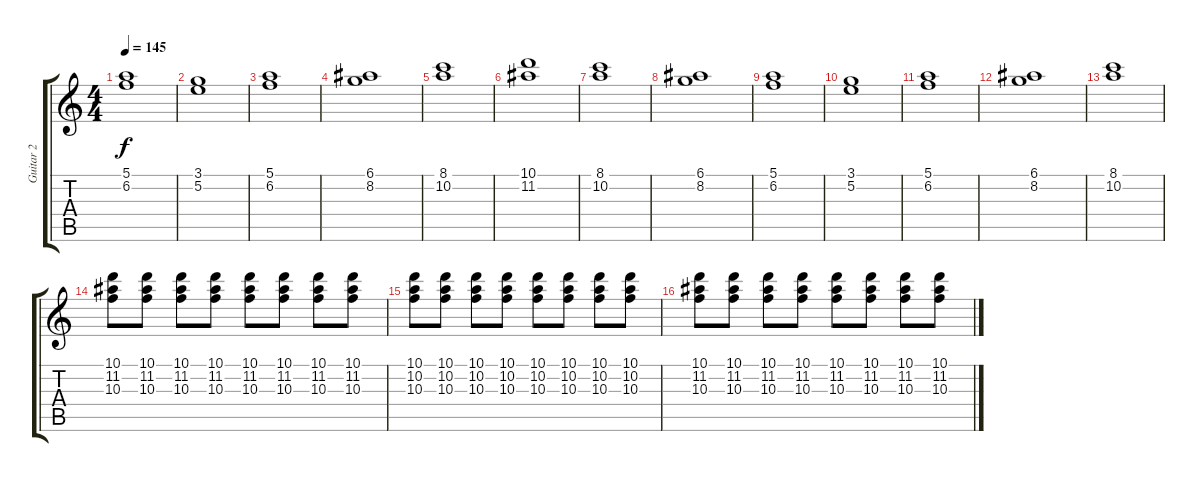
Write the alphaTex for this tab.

\track ("Guitar 2" "Guitar 2") {instrument overdrivenguitar}
\staff {score tabs}
\tuning (E4 B3 G3 D3 A2 E2) {hide}
\ts (4 4)
\tempo 145
\clef g2
\ks c
(5.1 6.2).1{dy f} |
(3.1 5.2).1 |
(5.1 6.2).1 |
(6.1 8.2).1 |
(8.1 10.2).1 |
(10.1 11.2).1 |
(8.1 10.2).1 |
(6.1 8.2).1 |
(5.1 6.2).1 |
(3.1 5.2).1 |
(5.1 6.2).1 |
(6.1 8.2).1 |
(8.1 10.2).1 |
(10.1 11.2 10.3).8 (10.1 11.2 10.3).8 (10.1 11.2 10.3).8 (10.1 11.2 10.3).8 (10.1 11.2 10.3).8 (10.1 11.2 10.3).8 (10.1 11.2 10.3).8 (10.1 11.2 10.3).8 |
(10.1 10.2 10.3).8 (10.1 10.2 10.3).8 (10.1 10.2 10.3).8 (10.1 10.2 10.3).8 (10.1 10.2 10.3).8 (10.1 10.2 10.3).8 (10.1 10.2 10.3).8 (10.1 10.2 10.3).8 |
(10.1 11.2 10.3).8 (10.1 11.2 10.3).8 (10.1 11.2 10.3).8 (10.1 11.2 10.3).8 (10.1 11.2 10.3).8 (10.1 11.2 10.3).8 (10.1 11.2 10.3).8 (10.1 11.2 10.3).8
